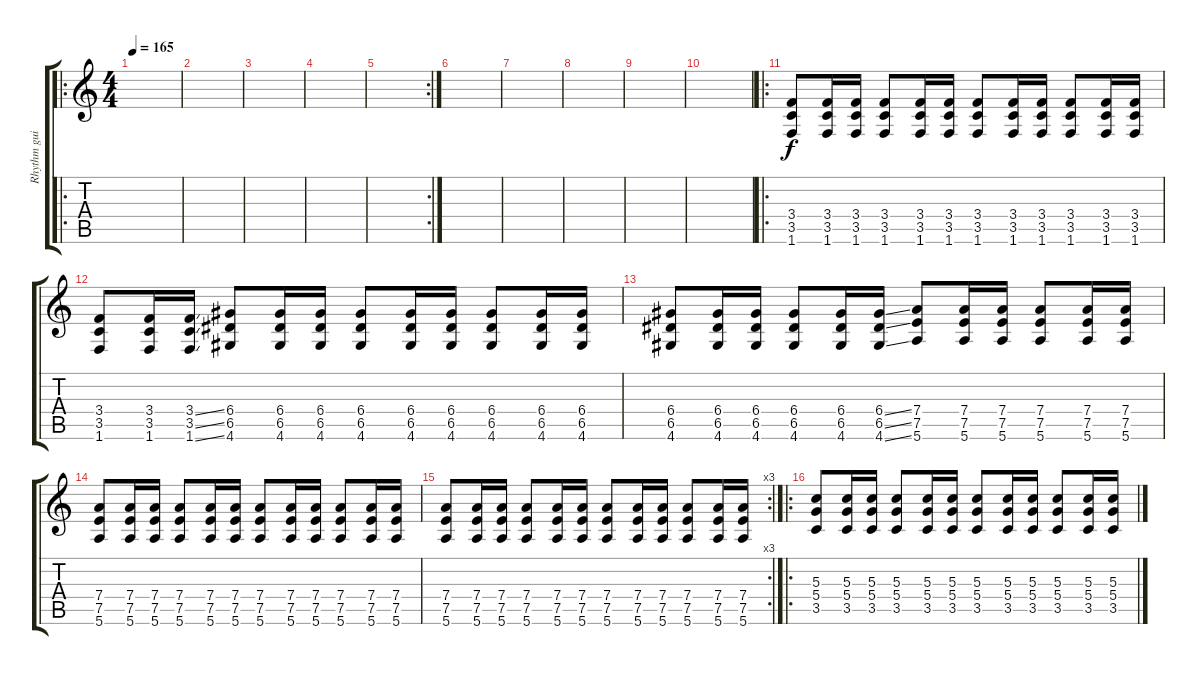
\track ("Rhythm guitar 2" "Rhythm gui") {instrument distortionguitar}
\staff {score tabs}
\tuning (E4 B3 G3 D3 A2 E2) {hide}
\ro
\ts (4 4)
\tempo 165
\clef g2
\ks c
|
|
|
|
\rc 2
|
|
|
|
|
|
\ro
(3.4 3.5 1.6).8 (3.4 3.5 1.6).16 (3.4 3.5 1.6).16 (3.4 3.5 1.6).8 (3.4 3.5 1.6).16 (3.4 3.5 1.6).16 (3.4 3.5 1.6).8 (3.4 3.5 1.6).16 (3.4 3.5 1.6).16 (3.4 3.5 1.6).8 (3.4 3.5 1.6).16 (3.4 3.5 1.6).16 |
(3.4 3.5 1.6).8 (3.4 3.5 1.6).16 (3.4{ss} 3.5{ss} 1.6{ss}).16 (6.4 6.5 4.6).8 (6.4 6.5 4.6).16 (6.4 6.5 4.6).16 (6.4 6.5 4.6).8 (6.4 6.5 4.6).16 (6.4 6.5 4.6).16 (6.4 6.5 4.6).8 (6.4 6.5 4.6).16 (6.4 6.5 4.6).16 |
(6.4 6.5 4.6).8 (6.4 6.5 4.6).16 (6.4 6.5 4.6).16 (6.4 6.5 4.6).8 (6.4 6.5 4.6).16 (6.4{ss} 6.5{ss} 4.6{ss}).16 (7.4 7.5 5.6).8 (7.4 7.5 5.6).16 (7.4 7.5 5.6).16 (7.4 7.5 5.6).8 (7.4 7.5 5.6).16 (7.4 7.5 5.6).16 |
(7.4 7.5 5.6).8 (7.4 7.5 5.6).16 (7.4 7.5 5.6).16 (7.4 7.5 5.6).8 (7.4 7.5 5.6).16 (7.4 7.5 5.6).16 (7.4 7.5 5.6).8 (7.4 7.5 5.6).16 (7.4 7.5 5.6).16 (7.4 7.5 5.6).8 (7.4 7.5 5.6).16 (7.4 7.5 5.6).16 |
\rc 3
(7.4 7.5 5.6).8 (7.4 7.5 5.6).16 (7.4 7.5 5.6).16 (7.4 7.5 5.6).8 (7.4 7.5 5.6).16 (7.4 7.5 5.6).16 (7.4 7.5 5.6).8 (7.4 7.5 5.6).16 (7.4 7.5 5.6).16 (7.4 7.5 5.6).8 (7.4 7.5 5.6).16 (7.4 7.5 5.6).16 |
\ro
(5.3 5.4 3.5).8 (5.3 5.4 3.5).16 (5.3 5.4 3.5).16 (5.3 5.4 3.5).8 (5.3 5.4 3.5).16 (5.3 5.4 3.5).16 (5.3 5.4 3.5).8 (5.3 5.4 3.5).16 (5.3 5.4 3.5).16 (5.3 5.4 3.5).8 (5.3 5.4 3.5).16 (5.3 5.4 3.5).16
